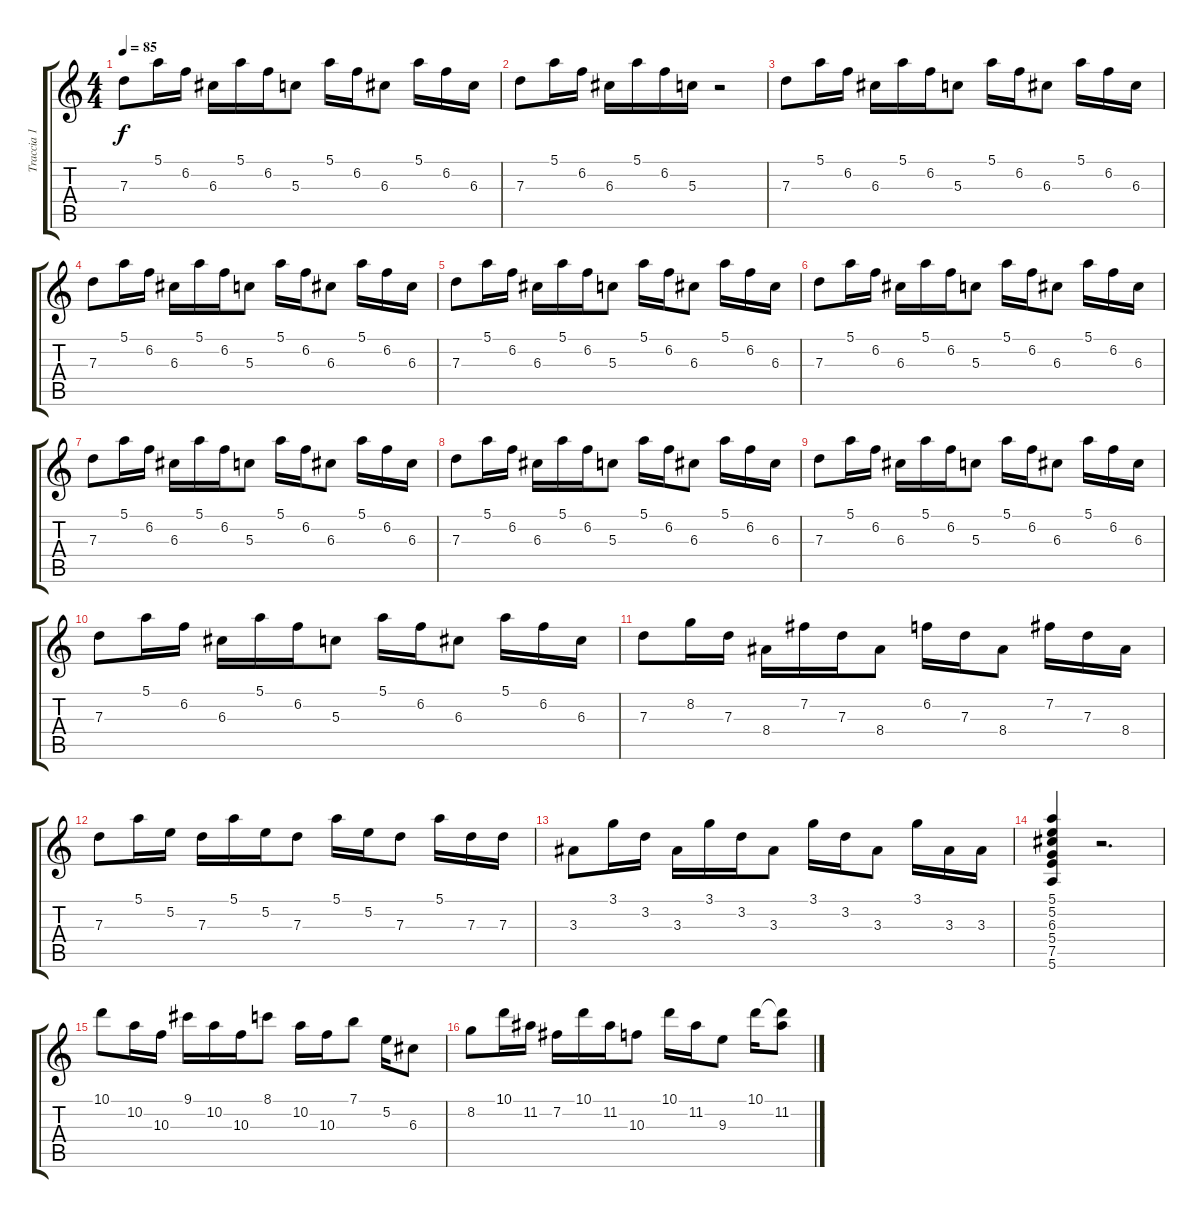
\track ("Traccia 1" "Traccia 1") {instrument electricguitarjazz}
\staff {score tabs}
\tuning (E4 B3 G3 D3 A2 E2) {hide}
\ts (4 4)
\tempo 85
\clef g2
\ks c
7.3.8{dy f} 5.1.16 6.2.16 6.3.16 5.1.16 6.2.16 5.3.8 5.1.16 6.2.16 6.3.8 5.1.16 6.2.16 6.3.16 |
7.3.8 5.1.16 6.2.16 6.3.16 5.1.16 6.2.16 5.3.16 r.2 |
7.3.8 5.1.16 6.2.16 6.3.16 5.1.16 6.2.16 5.3.8 5.1.16 6.2.16 6.3.8 5.1.16 6.2.16 6.3.16 |
7.3.8 5.1.16 6.2.16 6.3.16 5.1.16 6.2.16 5.3.8 5.1.16 6.2.16 6.3.8 5.1.16 6.2.16 6.3.16 |
7.3.8 5.1.16 6.2.16 6.3.16 5.1.16 6.2.16 5.3.8 5.1.16 6.2.16 6.3.8 5.1.16 6.2.16 6.3.16 |
7.3.8 5.1.16 6.2.16 6.3.16 5.1.16 6.2.16 5.3.8 5.1.16 6.2.16 6.3.8 5.1.16 6.2.16 6.3.16 |
7.3.8 5.1.16 6.2.16 6.3.16 5.1.16 6.2.16 5.3.8 5.1.16 6.2.16 6.3.8 5.1.16 6.2.16 6.3.16 |
7.3.8 5.1.16 6.2.16 6.3.16 5.1.16 6.2.16 5.3.8 5.1.16 6.2.16 6.3.8 5.1.16 6.2.16 6.3.16 |
7.3.8 5.1.16 6.2.16 6.3.16 5.1.16 6.2.16 5.3.8 5.1.16 6.2.16 6.3.8 5.1.16 6.2.16 6.3.16 |
7.3.8 5.1.16 6.2.16 6.3.16 5.1.16 6.2.16 5.3.8 5.1.16 6.2.16 6.3.8 5.1.16 6.2.16 6.3.16 |
7.3.8 8.2.16 7.3.16 8.4.16 7.2.16 7.3.16 8.4.8 6.2.16 7.3.16 8.4.8 7.2.16 7.3.16 8.4.16 |
7.3.8 5.1.16 5.2.16 7.3.16 5.1.16 5.2.16 7.3.8 5.1.16 5.2.16 7.3.8 5.1.16 7.3.16 7.3.16 |
3.3.8 3.1.16 3.2.16 3.3.16 3.1.16 3.2.16 3.3.8 3.1.16 3.2.16 3.3.8 3.1.16 3.3.16 3.3.16 |
(5.1 5.2 6.3 5.4 7.5 5.6).4 r.2{d} |
10.1.8 10.2.16 10.3.16 9.1.16 10.2.16 10.3.16 8.1.8 10.2.16 10.3.16 7.1.8 5.2.16 6.3.8 |
8.2.8 10.1.16 11.2.16 7.2.16 10.1.16 11.2.16 10.3.8 10.1.16 11.2.16 9.3.8 10.1.16 (10.1{t} 11.2).8
